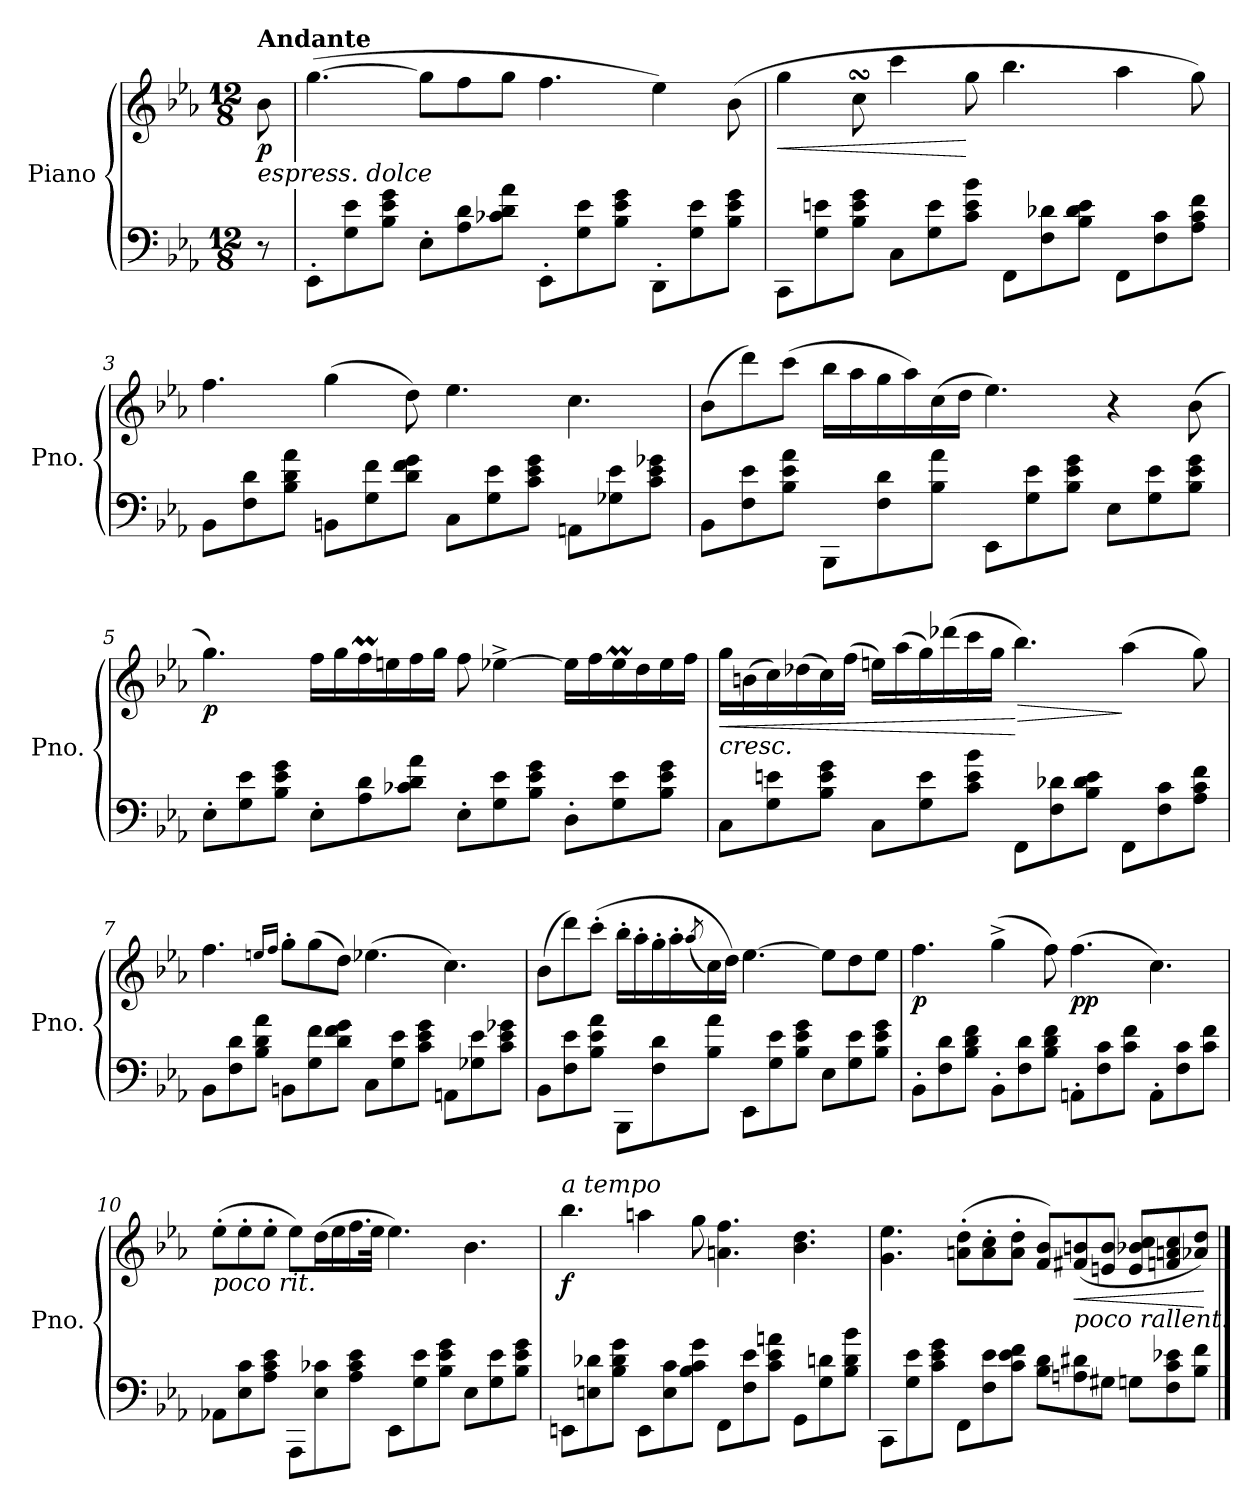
**kern	**kern	**dynam
*part1	*part1	*part1
*staff2	*staff1	*staff1/2
*I"Piano	*	*
*I'Pno.	*	*
*clefF4	*clefG2	*
*k[b-e-a-]	*k[b-e-a-]	*
*M12/8	*M12/8	*
*MM60	*MM60	*
=	=	=
!	!LO:TX:a:B:t=Andante	!
!	!LO:TX:b:i:t=espress. dolce	!
!	!	!LO:DY:b
8r	8b-\	p
=1	=1	=1
8EE-'\L	(>[4.gg\	.
8G\ 8e-\	.	.
8B-\ 8e-\ 8g\J	.	.
8E-'\L	8gg\L]	.
8A-\ 8d\	8ff\	.
8c-X\ 8d\ 8a-\J	8gg\J	.
8EE-'\L	4.ff\	.
8G\ 8e-\	.	.
8B-\ 8e-\ 8g\J	.	.
8DD'\L	4ee-\)	.
8G\ 8e-\	.	.
8B-\ 8e-\ 8g\J	(>8b-\	.
=2	=2	=2
!	!	!LO:HP:b
8CC\L	4gg\	<
8G\ 8en\	.	.
8B-\ 8e\ 8g\J	8ccsSSS\	.
8C\L	4ccc\	.
8G\ 8e\	.	.
8c\ 8e\ 8b-\J	8gg\	[
8FF\L	4.bb-\	.
8F\ 8d-X\	.	.
8B-\ 8d-\ 8e\J	.	.
8FF\L	4aa-\	.
8F\ 8c\	.	.
8A-\ 8c\ 8f\J	8gg\)	.
!!LO:LB:g=z
=3	=3	=3
8BB-\L	4.ff\	.
8F\ 8d\	.	.
8B-\ 8d\ 8a-\J	.	.
8BBn\L	(>4gg\	.
8G\ 8f\	.	.
8d\ 8f\ 8g\J	8dd\)	.
8C\L	4.ee-\	.
8G\ 8e-\	.	.
8c\ 8e-\ 8g\J	.	.
8AAn\L	4.cc\	.
8G-X\ 8e-\	.	.
8c\ 8e-\ 8g-X\J	.	.
!!LO:LB:g=z
=4	=4	=4
8BB-\L	(>8b-\L	.
8F\ 8e-\	8ddd\)	.
8B-\ 8e-\ 8a-\J	(>8ccc\J	.
8BBB-\L	16bb-\LL	.
.	16aa-\	.
8F\ 8d\	16gg\	.
.	16aa-\)	.
8B-\ 8a-\J	(>16cc\	.
.	16dd\JJ	.
8EE-\L	4.ee-\)	.
8G\ 8e-\	.	.
8B-\ 8e-\ 8g\J	.	.
8E-\L	4r	.
8G\ 8e-\	.	.
8B-\ 8e-\ 8g\J	(>8b-\	.
!!LO:LB:g=z
=5	=5	=5
!	!	!LO:DY:b
8E-'\L	4.gg\)	p
8G\ 8e-\	.	.
8B-\ 8e-\ 8g\J	.	.
8E-'\L	16ff\LL	.
.	16gg\	.
8A-\ 8d\	16ffM\	.
.	16een\	.
8c-X\ 8d\ 8a-\J	16ff\	.
.	16gg\JJ	.
8E-'\L	8ff\	.
8G\ 8e-\	[4ee-X^\	.
8B-\ 8e-\ 8g\J	.	.
8D'\L	16ee-\LL]	.
.	16ff\	.
8G\ 8e-\	16ee-M\	.
.	16dd\	.
8B-\ 8e-\ 8g\J	16ee-\	.
.	16ff\JJ	.
!!LO:PB:g=z
=6	=6	=6
!	!LO:TX:b:i:t=cresc.	!
!	!	!LO:HP:b
8C\L	16gg\LL	<
.	(>16bn\	.
8G\ 8en\	16cc\)	.
.	(>16dd-X\	.
8B-\ 8e\ 8g\J	16cc\)	.
.	(>16ff\JJ	.
8C\L	16een\LL)	.
.	(>16aa-\	.
8G\ 8e\	16gg\)	.
.	(>16ddd-X\	.
8c\ 8e\ 8b-\J	16ccc\	.
.	16gg\JJ	.
!	!	!LO:HP:n=1:b
8FF\L	4.bb-\)	[ >
8F\ 8d-X\	.	.
8B-\ 8d-\ 8e\J	.	.
8FF\L	(>4aa-\	]
8F\ 8c\	.	.
8A-\ 8c\ 8f\J	8gg\)	.
!!LO:LB:g=z
=7	=7	=7
8BB-\L	4.ff\	.
8F\ 8d\	.	.
8B-\ 8d\ 8a-\J	.	.
.	16qeen/LL	.
.	16qff/JJ	.
8BBn\L	8gg'\L	.
8G\ 8f\	(>8gg\	.
8d\ 8f\ 8g\J	8dd\J)	.
8C\L	(>4.ee-X\	.
8G\ 8e-\	.	.
8c\ 8e-\ 8g\J	.	.
8AAn\L	4.cc\)	.
8G-X\ 8e-\	.	.
8c\ 8e-\ 8g-X\J	.	.
=8	=8	=8
8BB-\L	(>8b-\L	.
8F\ 8e-\	8ddd\)	.
8B-\ 8e-\ 8a-\J	(>8ccc'\J	.
8BBB-\L	16bb-'\LL	.
.	16aa-'\	.
8F\ 8d\	16gg'\	.
.	16aa-'\	.
.	(<8qaa-/	.
8B-\ 8a-\J	16cc\)	.
.	16dd\JJ)	.
8EE-\L	[4.ee-\	.
8G\ 8e-\	.	.
8B-\ 8e-\ 8g\J	.	.
8E-\L	8ee-\L]	.
8G\ 8e-\	8dd\	.
8B-\ 8e-\ 8g\J	8ee-\J	.
!!LO:LB:g=z
=9	=9	=9
!	!	!LO:DY:b
8BB-'\L	4.ff\	p
8F\ 8d\	.	.
8B-\ 8d\ 8f\J	.	.
8BB-'\L	(>4gg^\	.
8F\ 8d\	.	.
8B-\ 8d\ 8f\J	8ff\)	.
!	!	!LO:DY:b
8AAn'\L	(>4.ff\	pp
8F\ 8c\	.	.
8c\ 8f\J	.	.
8AA'\L	4.cc\)	.
8F\ 8c\	.	.
8c\ 8f\J	.	.
=10	=10	=10
!	!LO:TX:b:i:t=poco rit.	!
8AA-X\L	(>8ee-'\L	.
8E-\ 8c\	8ee-'\	.
8A-\ 8c\ 8e-\J	8ee-'\J	.
8AAA-\L	8ee-\L)	.
8E-\ 8c-X\	(>16dd\L	.
.	16ee-\	.
8A-\ 8c-\ 8e-\J	16.ff\	.
.	32ee-\JJk	.
8EE-\L	4.ee-\)	.
8G\ 8e-\	.	.
8B-\ 8e-\ 8g\J	.	.
8E-\L	4.b-\	.
8G\ 8e-\	.	.
8B-\ 8e-\ 8g\J	.	.
=11	=11	=11
!	!LO:TX:a:i:t=a tempo	!
!	!	!LO:DY:b
8EEn\L	4.bb-\	f
8En\ 8d-X\	.	.
8B-\ 8d-\ 8g\J	.	.
8EE\L	4aan\	.
8E\ 8c\	.	.
8B-\ 8c\ 8g\J	8gg\	.
8FF\L	4.an\ 4.ff\	.
8F\ 8e-\	.	.
8c\ 8e-\ 8an\J	.	.
8GG\L	4.b-\ 4.dd\	.
8G\ 8dn\	.	.
8B-\ 8d\ 8b-\J	.	.
!!LO:LB:g=z
=12	=12	=12
8CC\L	4.g\ 4.ee-\	.
8G\ 8e-\	.	.
8c\ 8e-\ 8g\J	.	.
8FF\L	(>8an\' 8dd\'L	.
8F\ 8e-\	8a\' 8cc\'	.
8c\ 8e-\ 8f\J	8a\' 8dd\'J	.
8B-\ 8d\L	8f/ 8b-/L)	.
!	!LO:TX:b:i:t=poco rallent.	!
!	!	!LO:HP:b
8An\ 8d#X\	(<8f#X/ 8bn/	<
8G#X\J	8en/ 8b/J	.
8Gn\L	8e/ 8b-X/ 8cc/L	.
8F\ 8c\ 8e-X\	8fn/ 8an/ 8cc/	.
8B-\ 8f\J	8a-X/ 8dd/J)	.
.	.	[
==	==	==
*-	*-	*-
